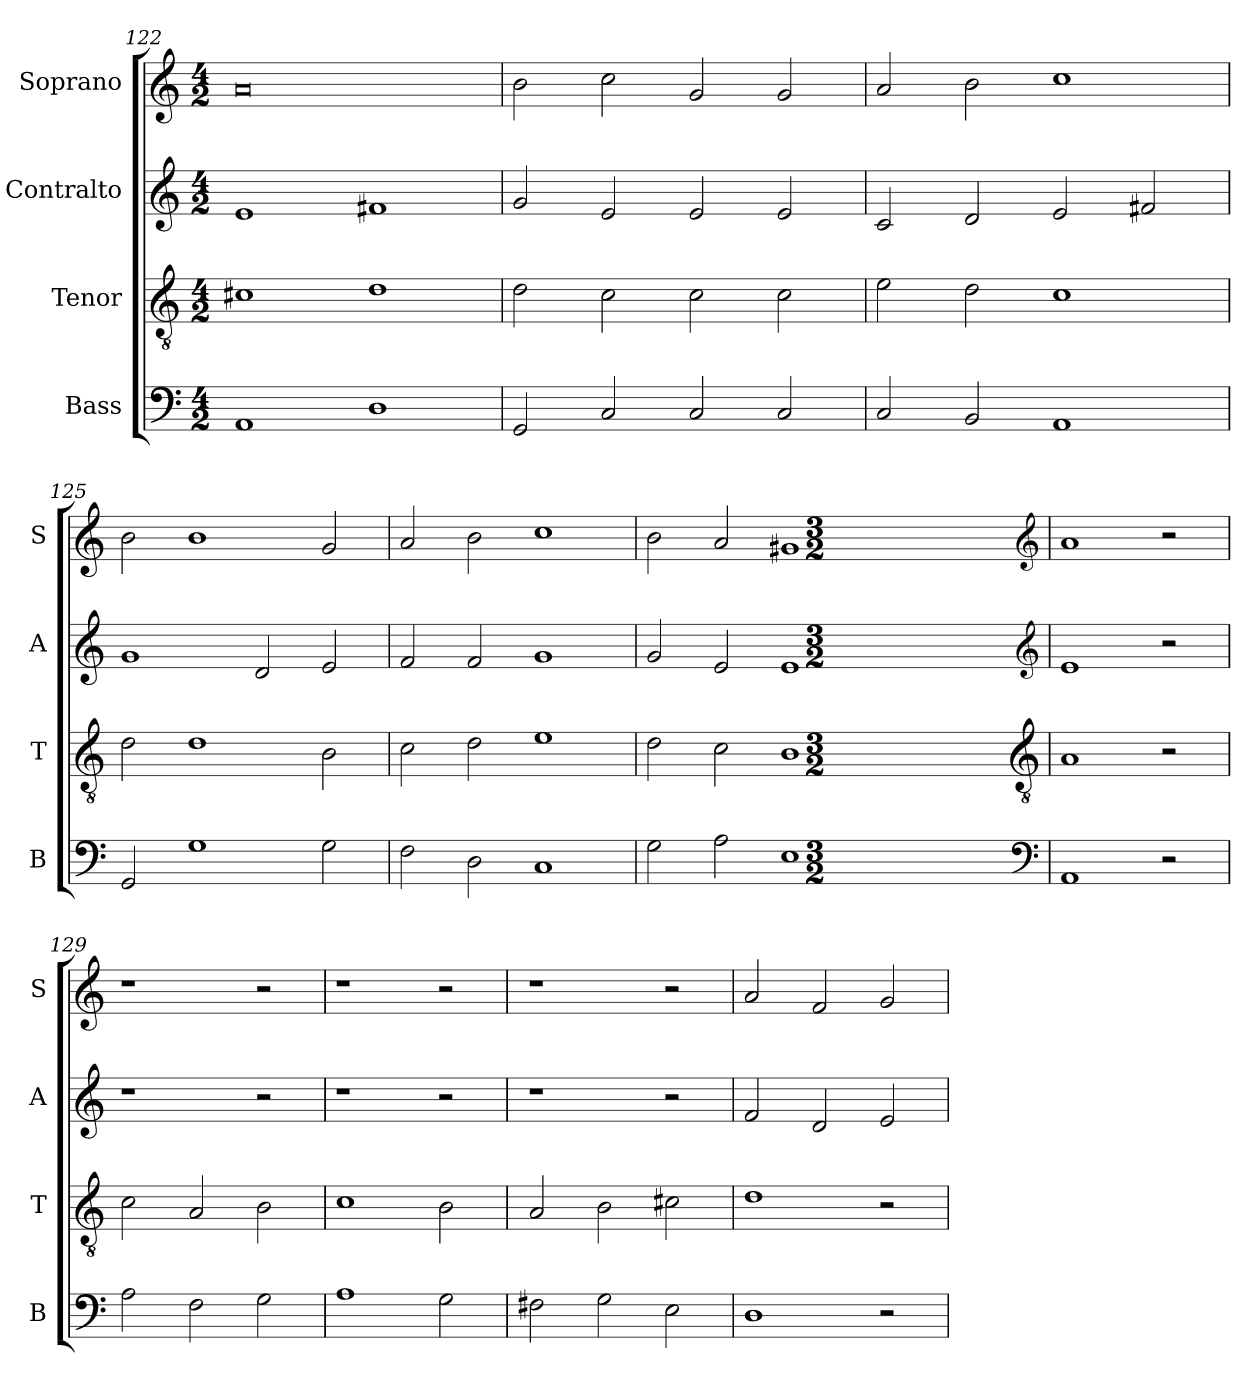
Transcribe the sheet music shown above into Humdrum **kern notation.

**kern	**kern	**kern	**kern
*part4	*part3	*part2	*part1
*staff4	*staff3	*staff2	*staff1
*I"Bass	*I"Tenor	*I"Contralto	*I"Soprano
*I'B	*I'T	*I'A	*I'S
*clefF4	*clefGv2	*clefG2	*clefG2
*k[]	*k[]	*k[]	*k[]
*E:phr	*E:phr	*E:phr	*E:phr
*M4/2	*M4/2	*M4/2	*M4/2
=122	=122	=122	=122
1AA	1c#X	1e	0a
1D	1d	1f#X	.
=123	=123	=123	=123
2GG	2d	2g	2b
2C	2c	2e	2cc
2C	2c	2e	2g
2C	2c	2e	2g
=124	=124	=124	=124
2C	2e	2c	2a
2BB	2d	2d	2b
1AA	1c	2e	1cc
.	.	2f#X	.
=125	=125	=125	=125
2GG	2d	1g	2b
1G	1d	.	1b
.	.	2d	.
2G	2B	2e	2g
=126	=126	=126	=126
2F	2c	2f	2a
2D	2d	2f	2b
1C	1e	1g	1cc
=127	=127	=127	=127
2G	2d	2g	2b
2A	2c	2e	2a
1E	1B	1e	1g#X
*clefF4	*clefGv2	*clefG2	*clefG2
*k[]	*k[]	*k[]	*k[]
*E:phr	*E:phr	*E:phr	*E:phr
*M3/2	*M3/2	*M3/2	*M3/2
=128	=128	=128	=128
1AA	1A	1e	1a
2r	2r	2r	2r
=129	=129	=129	=129
2A	2c	1r	1r
2F	2A	.	.
2G	2B	2r	2r
=130	=130	=130	=130
1A	1c	1r	1r
2G	2B	2r	2r
=131	=131	=131	=131
2F#X	2A	1r	1r
2G	2B	.	.
2E	2c#X	2r	2r
=132	=132	=132	=132
1D	1d	2f	2a
.	.	2d	2f
2r	2r	2e	2g
=	=	=	=
*-	*-	*-	*-
